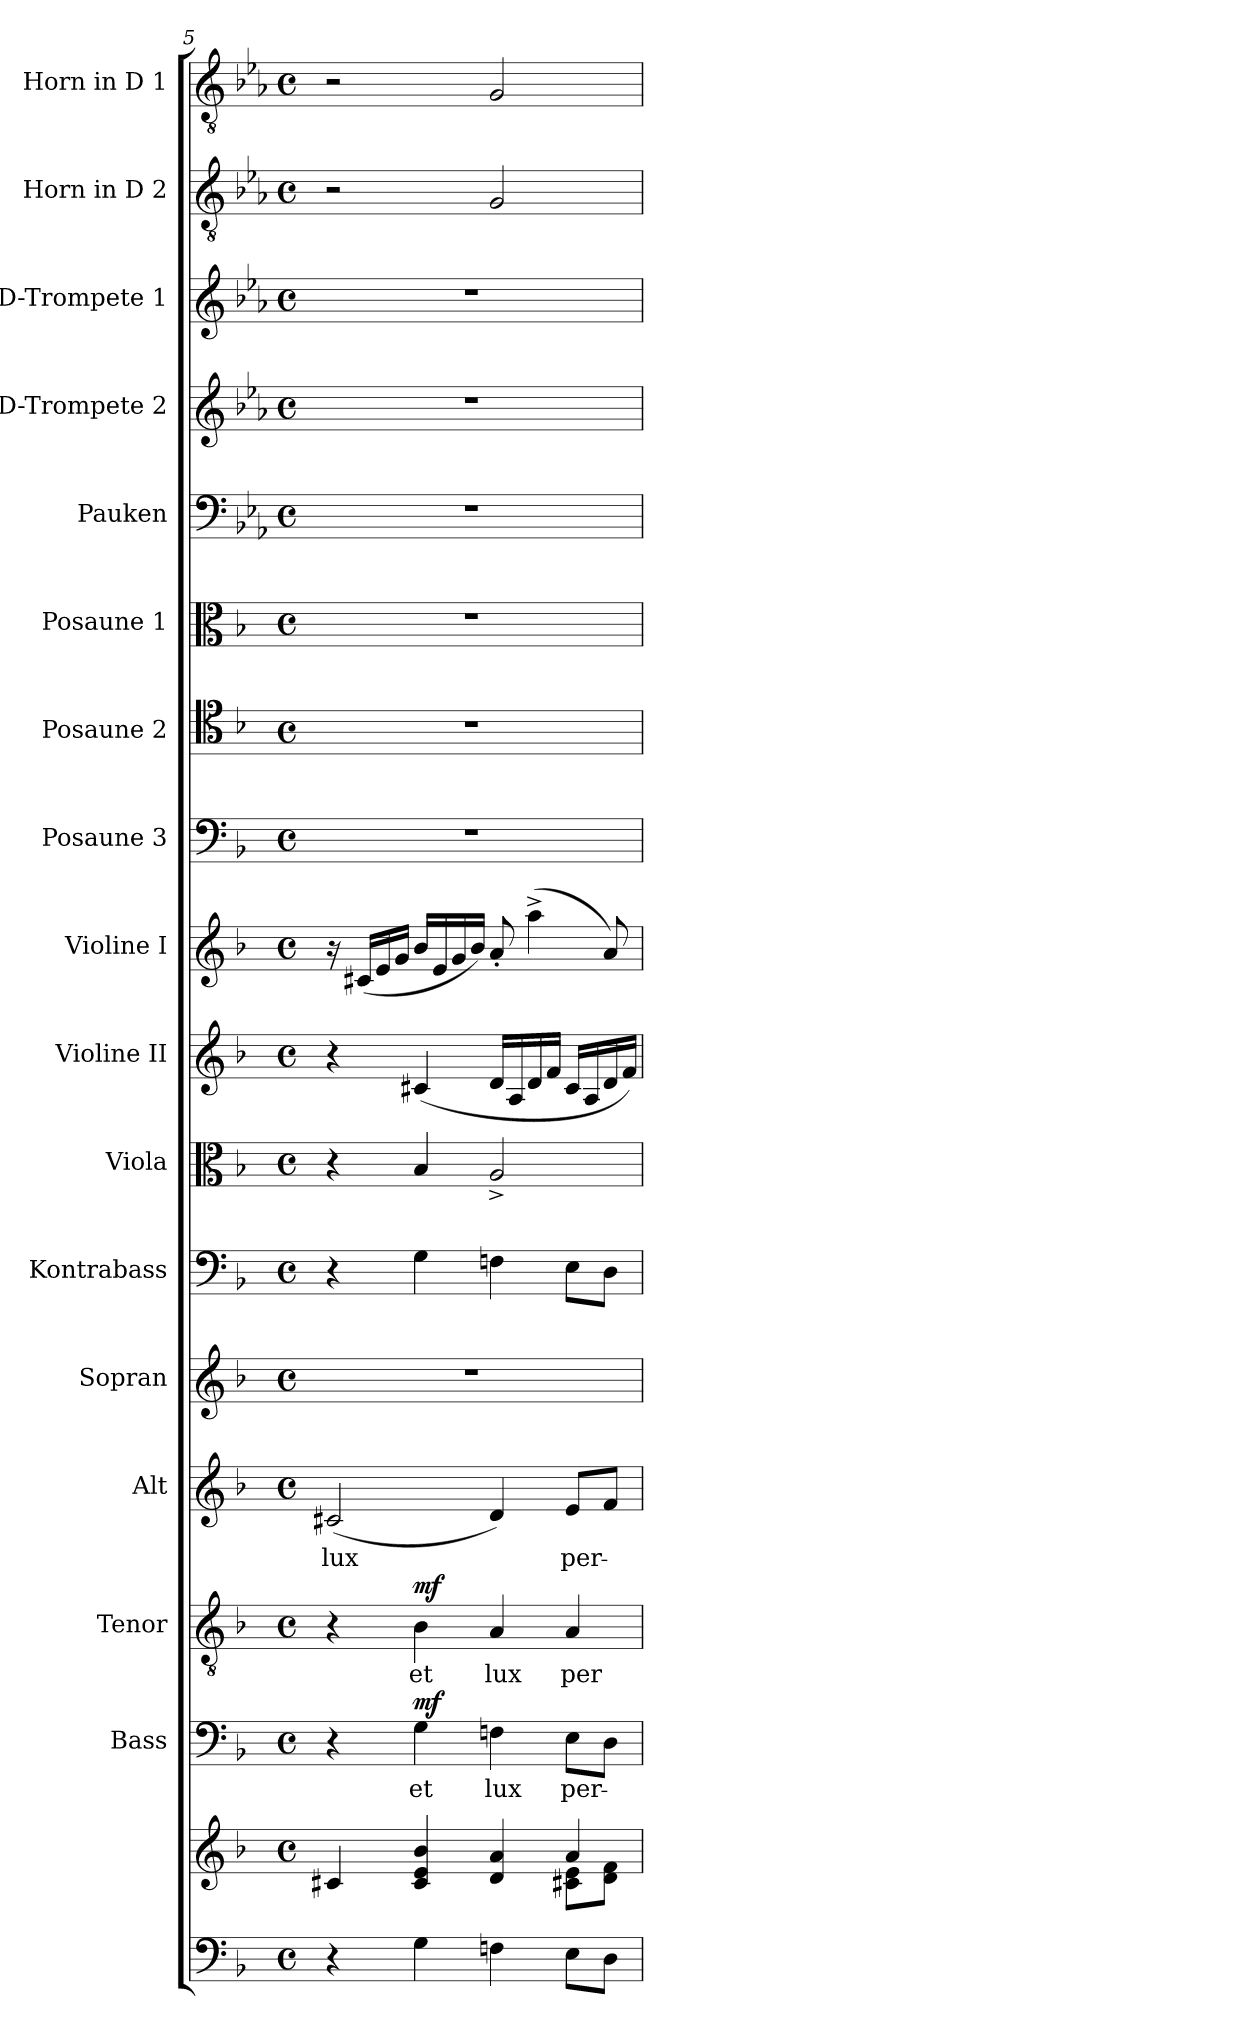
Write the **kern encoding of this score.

**kern	**kern	**kern	**text	**dynam	**kern	**text	**dynam	**kern	**text	**kern	**kern	**kern	**kern	**kern	**kern	**kern	**kern	**kern	**kern	**kern	**kern	**kern
*part17	*part17	*part16	*part16	*part16	*part15	*part15	*part15	*part14	*part14	*part13	*part12	*part11	*part10	*part9	*part8	*part7	*part6	*part5	*part4	*part3	*part2	*part1
*staff18	*staff17	*staff16	*staff16	*staff16	*staff15	*staff15	*staff15	*staff14	*staff14	*staff13	*staff12	*staff11	*staff10	*staff9	*staff8	*staff7	*staff6	*staff5	*staff4	*staff3	*staff2	*staff1
*	*	*I"Bass	*	*	*I"Tenor	*	*	*I"Alt	*	*I"Sopran	*I"Kontrabass	*I"Viola	*I"Violine II	*I"Violine I	*I"Posaune 3	*I"Posaune 2	*I"Posaune 1	*I"Pauken	*I"D-Trompete 2	*I"D-Trompete 1	*I"Horn in D 2	*I"Horn in D 1
*	*	*I'B.	*	*	*I'T.	*	*	*I'A.	*	*I'S.	*I'Kb.	*I'Vla.	*I'Vl. II	*I'Vl. I	*I'Pos. 3	*I'Pos. 2	*I'Pos. 1	*I'Pk.	*I'D Trp. 2	*I'D Trp. 1	*I'Hrn. 2	*I'Hrn. 1
!!LO:PB:g=z
*clefF4	*clefG2	*clefF4	*	*	*clefGv2	*	*	*clefG2	*	*clefG2	*clefF4	*clefC3	*clefG2	*clefG2	*clefF4	*clefC4	*clefC3	*clefF4	*clefG2	*clefG2	*clefGv2	*clefGv2
*	*	*	*	*	*	*	*	*	*	*	*ITrd7c12	*	*	*	*	*	*	*ITrd-1c-2	*ITrd-1c-2	*ITrd-1c-2	*ITrd-1c-2	*ITrd-1c-2
*k[b-]	*k[b-]	*k[b-]	*	*	*k[b-]	*	*	*k[b-]	*	*k[b-]	*k[b-]	*k[b-]	*k[b-]	*k[b-]	*k[b-]	*k[b-]	*k[b-]	*k[b-]	*k[b-]	*k[b-]	*k[b-]	*k[b-]
*F:	*F:	*F:	*	*	*F:	*	*	*F:	*	*F:	*F:	*F:	*F:	*F:	*F:	*F:	*F:	*F:	*F:	*F:	*F:	*F:
*M4/4	*M4/4	*M4/4	*	*	*M4/4	*	*	*M4/4	*	*M4/4	*M4/4	*M4/4	*M4/4	*M4/4	*M4/4	*M4/4	*M4/4	*M4/4	*M4/4	*M4/4	*M4/4	*M4/4
*met(c)	*met(c)	*met(c)	*	*	*met(c)	*	*	*met(c)	*	*met(c)	*met(c)	*met(c)	*met(c)	*met(c)	*met(c)	*met(c)	*met(c)	*met(c)	*met(c)	*met(c)	*met(c)	*met(c)
=5	=5	=5	=5	=5	=5	=5	=5	=5	=5	=5	=5	=5	=5	=5	=5	=5	=5	=5	=5	=5	=5	=5
*	*^	*	*	*	*	*	*	*	*	*	*	*	*	*	*	*	*	*	*	*	*	*
!	!	!	!	!	!	!	!	!	!	!LO:LY:b	!	!	!	!	!	!	!	!	!	!	!	!	!
4r	4c#X/	2.e\yy	4r	.	.	4r	.	.	(<2c#X/	lux	1r	4r	4r	4r	16r	1r	1r	1r	1r	1r	1r	2r	2r
.	.	.	.	.	.	.	.	.	.	.	.	.	.	.	(<16c#X/LL	.	.	.	.	.	.	.	.
.	.	.	.	.	.	.	.	.	.	.	.	.	.	.	16e/	.	.	.	.	.	.	.	.
.	.	.	.	.	.	.	.	.	.	.	.	.	.	.	16g/JJ	.	.	.	.	.	.	.	.
!	!	!	!	!LO:LY:b	!LO:DY:a	!	!LO:LY:b	!LO:DY:a	!	!	!	!	!	!	!	!	!	!	!	!	!	!	!
4G\	4c#/ 4e/ 4b-/	.	4G\	et	mf	4B-\	et	mf	.	.	.	4GG\	4B-/	(<4c#X/	16b-/LL	.	.	.	.	.	.	.	.
.	.	.	.	.	.	.	.	.	.	.	.	.	.	.	16e/	.	.	.	.	.	.	.	.
.	.	.	.	.	.	.	.	.	.	.	.	.	.	.	16g/	.	.	.	.	.	.	.	.
.	.	.	.	.	.	.	.	.	.	.	.	.	.	.	16b-/JJ)	.	.	.	.	.	.	.	.
!	!	!	!	!LO:LY:b	!	!	!LO:LY:b	!	!	!	!	!	!	!	!	!	!	!	!	!	!	!	!
4Fn\	4d/ 4a/	.	4Fn\	lux	.	4A/	lux	.	4d/)	.	.	4FFn\	2A^</	16d/LL	8a'</	.	.	.	.	.	.	2A/	2A/
.	.	.	.	.	.	.	.	.	.	.	.	.	.	16A/	.	.	.	.	.	.	.	.	.
.	.	.	.	.	.	.	.	.	.	.	.	.	.	16d/	(>4aa^>\	.	.	.	.	.	.	.	.
.	.	.	.	.	.	.	.	.	.	.	.	.	.	16f/JJ	.	.	.	.	.	.	.	.	.
!	!	!	!	!LO:LY:b	!	!	!LO:LY:b	!	!	!LO:LY:b	!	!	!	!	!	!	!	!	!	!	!	!	!
8E\L	4a/	8c#X\ 8e\L	8E\L	per-	.	4A/	per-	.	8e/L	per-	.	8EE\L	.	16c#/LL	.	.	.	.	.	.	.	.	.
.	.	.	.	.	.	.	.	.	.	.	.	.	.	16A/	.	.	.	.	.	.	.	.	.
8D\J	.	8d\ 8f\J	8D\J	.	.	.	.	.	8f/J	.	.	8DD\J	.	16d/	8a/)	.	.	.	.	.	.	.	.
.	.	.	.	.	.	.	.	.	.	.	.	.	.	16f/JJ)	.	.	.	.	.	.	.	.	.
*	*v	*v	*	*	*	*	*	*	*	*	*	*	*	*	*	*	*	*	*	*	*	*	*
=	=	=	=	=	=	=	=	=	=	=	=	=	=	=	=	=	=	=	=	=	=	=
*-	*-	*-	*-	*-	*-	*-	*-	*-	*-	*-	*-	*-	*-	*-	*-	*-	*-	*-	*-	*-	*-	*-
